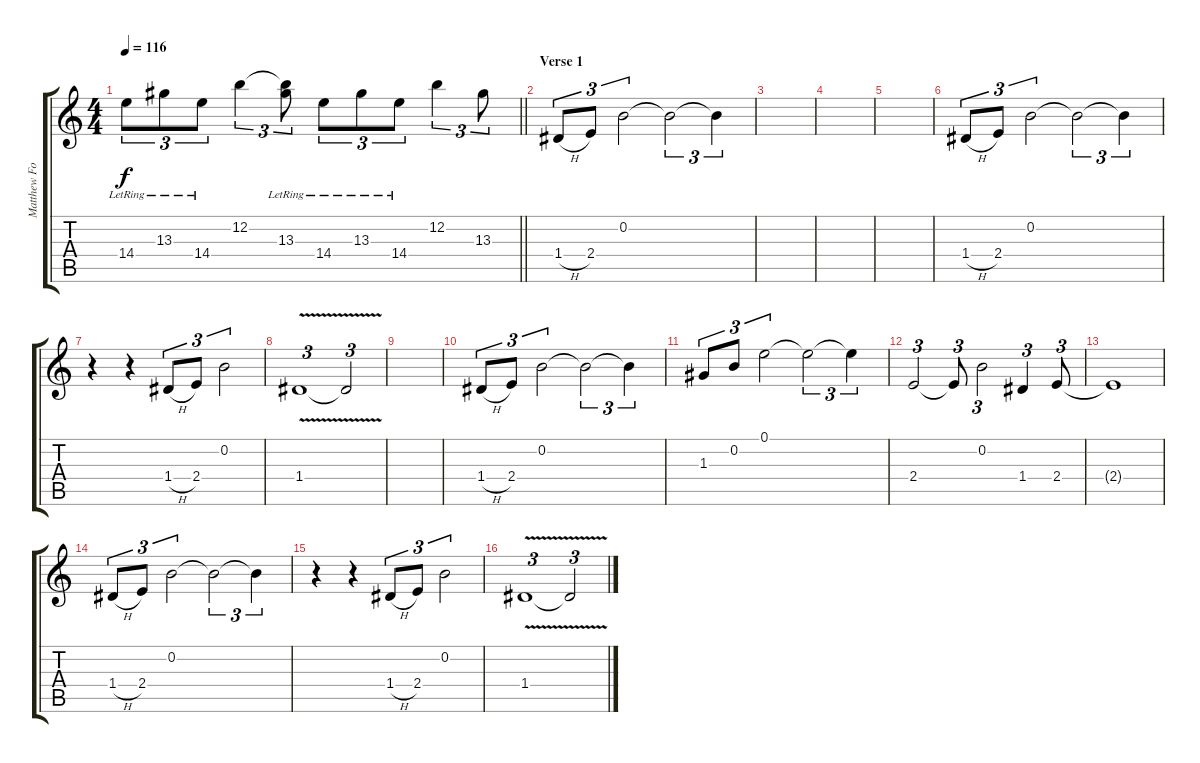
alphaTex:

\track ("Matthew Followil" "Matthew Fo") {instrument electricguitarclean}
\staff {score tabs}
\tuning (E4 B3 G3 D3 A2 E2) {hide}
\ts (4 4)
\tempo 116
\clef g2
\barLineRight lightlight
\ks c
14.4{lr}.8{tu (3 2) dy f} 13.3{lr}.8{tu (3 2)} 14.4{lr}.8{tu (3 2)} 12.2.4{tu (3 2)} (12.2{t} 13.3{lr}).8{tu (3 2)} 14.4{lr}.8{tu (3 2)} 13.3{lr}.8{tu (3 2)} 14.4{lr}.8{tu (3 2)} 12.2.4{tu (3 2)} 13.3.8{tu (3 2)} |
\section ("" "Verse 1")
1.4{h}.8{tu (3 2) volume 11 instrument electricguitarclean} 2.4.8{tu (3 2)} 0.2.2{tu (3 2)} 0.2{t}.2{tu (3 2)} 0.2{t}.4{tu (3 2)} |
|
|
|
1.4{h}.8{tu (3 2)} 2.4.8{tu (3 2)} 0.2.2{tu (3 2)} 0.2{t}.2{tu (3 2)} 0.2{t}.4{tu (3 2)} |
r.4 r.4 1.4{h}.8{tu (3 2)} 2.4.8{tu (3 2)} 0.2.2{tu (3 2)} |
1.4{v}.1{tu (3 2)} 1.4{t}.2{tu (3 2)} |
|
1.4{h}.8{tu (3 2)} 2.4.8{tu (3 2)} 0.2.2{tu (3 2)} 0.2{t}.2{tu (3 2)} 0.2{t}.4{tu (3 2)} |
1.3.8{tu (3 2)} 0.2.8{tu (3 2)} 0.1.2{tu (3 2)} 0.1{t}.2{tu (3 2)} 0.1{t}.4{tu (3 2)} |
2.4.2{tu (3 2)} 2.4{t}.8{tu (3 2)} 0.2.2{tu (3 2)} 1.4.4{tu (3 2)} 2.4.8{tu (3 2)} |
2.4{t}.1 |
1.4{h}.8{tu (3 2)} 2.4.8{tu (3 2)} 0.2.2{tu (3 2)} 0.2{t}.2{tu (3 2)} 0.2{t}.4{tu (3 2)} |
r.4 r.4 1.4{h}.8{tu (3 2)} 2.4.8{tu (3 2)} 0.2.2{tu (3 2)} |
1.4{v}.1{tu (3 2)} 1.4{t}.2{tu (3 2)}
